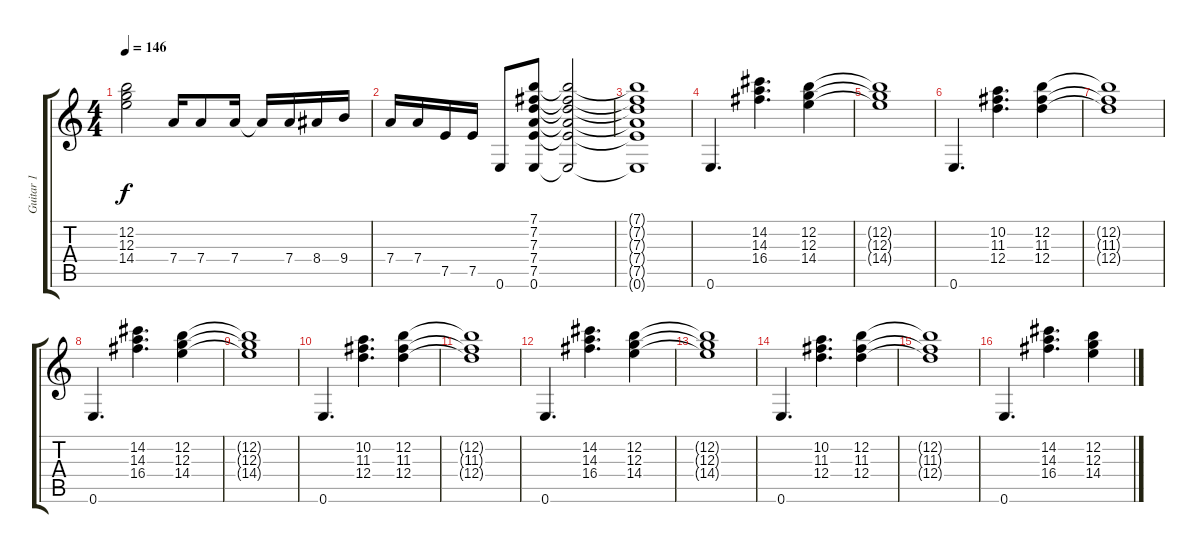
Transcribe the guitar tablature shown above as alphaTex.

\track ("Guitar 1" "Guitar 1") {instrument overdrivenguitar}
\staff {score tabs}
\tuning (E4 B3 G3 D3 A2 E2) {hide}
\ts (4 4)
\tempo 146
\clef g2
\ks c
(12.2{t} 12.3{t} 14.4{t}).2{dy f} 7.4.16 7.4.8 7.4.16 7.4{t}.16 7.4.16 8.4.16 9.4.16 |
7.4.16 7.4.16 7.5.16 7.5.16 0.6.8 (7.1 7.2 7.3 7.4 7.5 0.6).8 (7.1{t} 7.2{t} 7.3{t} 7.4{t} 7.5{t} 0.6{t}).2 |
(7.1{t} 7.2{t} 7.3{t} 7.4{t} 7.5{t} 0.6{t}).1 |
0.6.4{d} (14.2 14.3 16.4).4{d} (12.2 12.3 14.4).4 |
(12.2{t} 12.3{t} 14.4{t}).1 |
0.6.4{d} (10.2 11.3 12.4).4{d} (12.2 11.3 12.4).4 |
(12.2{t} 11.3{t} 12.4{t}).1 |
0.6.4{d} (14.2 14.3 16.4).4{d} (12.2 12.3 14.4).4 |
(12.2{t} 12.3{t} 14.4{t}).1 |
0.6.4{d} (10.2 11.3 12.4).4{d} (12.2 11.3 12.4).4 |
(12.2{t} 11.3{t} 12.4{t}).1 |
0.6.4{d} (14.2 14.3 16.4).4{d} (12.2 12.3 14.4).4 |
(12.2{t} 12.3{t} 14.4{t}).1 |
0.6.4{d} (10.2 11.3 12.4).4{d} (12.2 11.3 12.4).4 |
(12.2{t} 11.3{t} 12.4{t}).1 |
0.6.4{d} (14.2 14.3 16.4).4{d} (12.2 12.3 14.4).4
